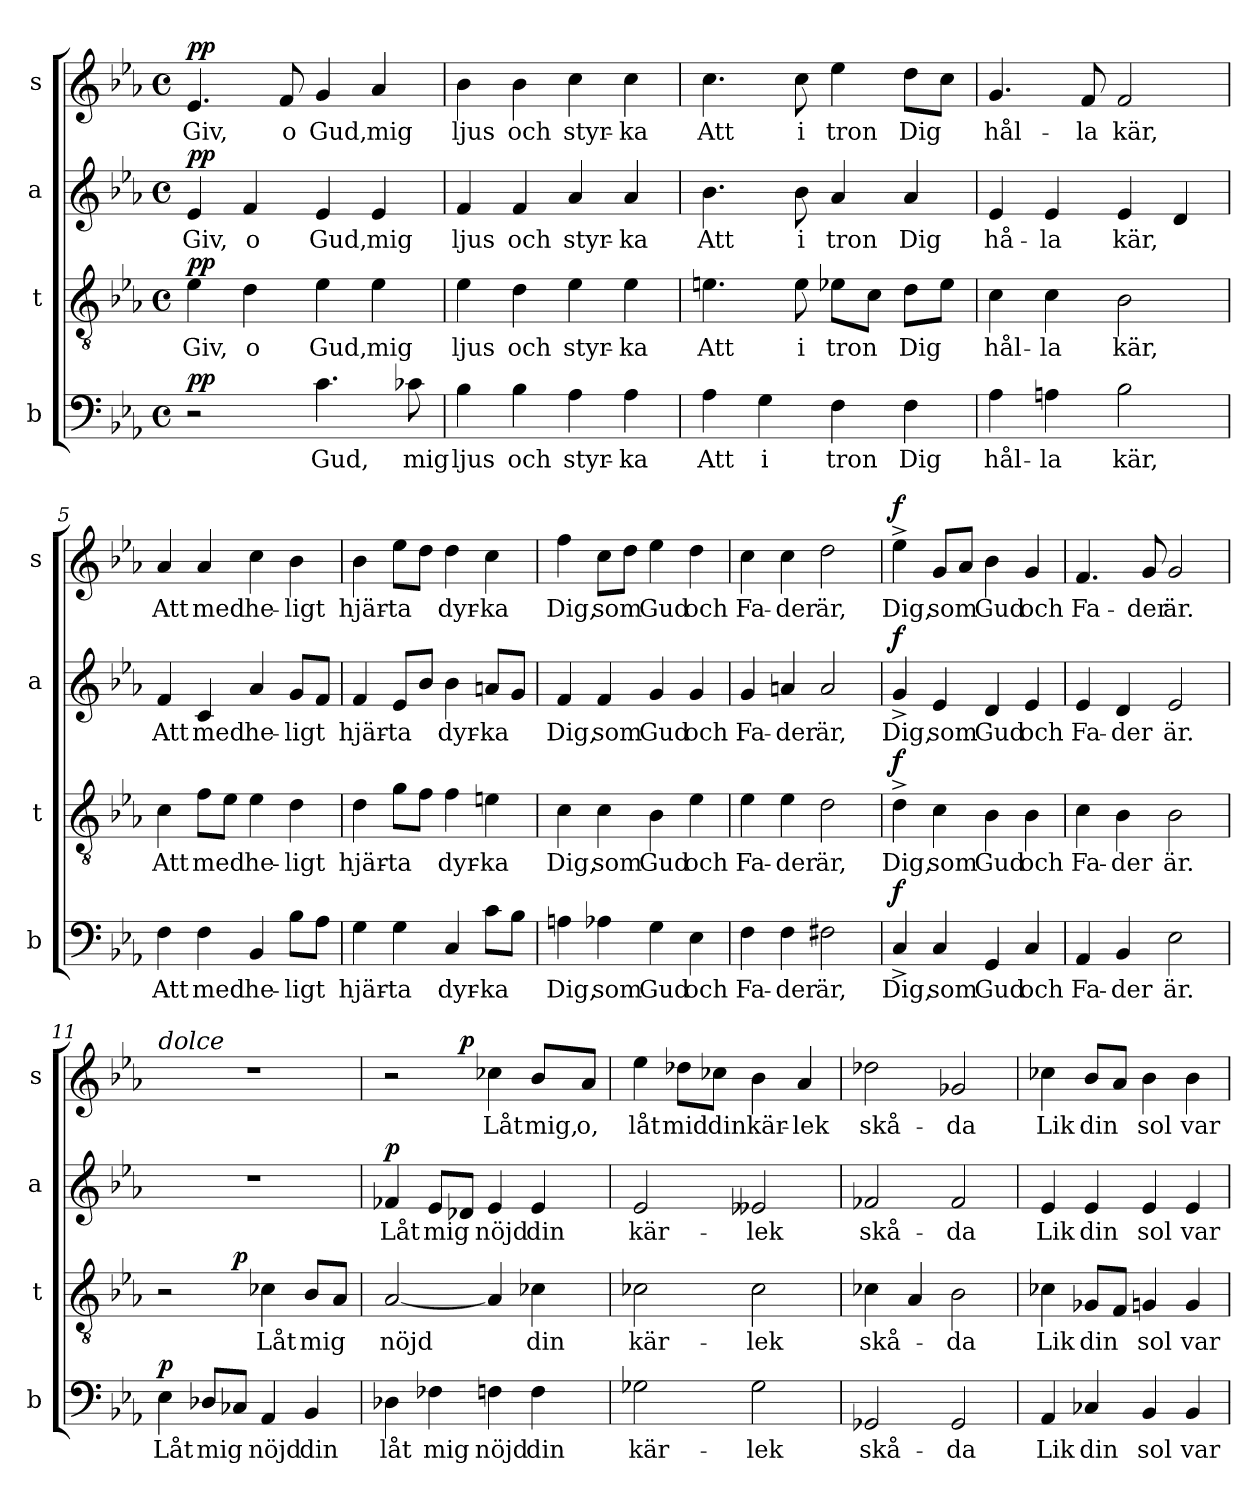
**kern	**text	**dynam	**kern	**text	**dynam	**kern	**text	**dynam	**kern	**text	**dynam
*part4	*part4	*part4	*part3	*part3	*part3	*part2	*part2	*part2	*part1	*part1	*part1
*staff4	*staff4	*staff4	*staff3	*staff3	*staff3	*staff2	*staff2	*staff2	*staff1	*staff1	*staff1
*I"b	*	*	*I"t	*	*	*I"a	*	*	*I"s	*	*
*I'b	*	*	*I't	*	*	*I'a	*	*	*I's	*	*
*clefF4	*	*	*clefGv2	*	*	*clefG2	*	*	*clefG2	*	*
*k[b-e-a-]	*	*	*k[b-e-a-]	*	*	*k[b-e-a-]	*	*	*k[b-e-a-]	*	*
*E-:	*	*	*E-:	*	*	*E-:	*	*	*E-:	*	*
*M4/4	*	*	*M4/4	*	*	*M4/4	*	*	*M4/4	*	*
*met(c)	*	*	*met(c)	*	*	*met(c)	*	*	*met(c)	*	*
=1	=1	=1	=1	=1	=1	=1	=1	=1	=1	=1	=1
!	!	!LO:DY:a	!	!	!LO:DY:a	!	!	!LO:DY:a	!	!	!LO:DY:a
2r	.	pp	4e-\	Giv,	pp	4e-/	Giv,	pp	4.e-/	Giv,	pp
.	.	.	4d\	o	.	4f/	o	.	.	.	.
.	.	.	.	.	.	.	.	.	8f/	o	.
4.c\	Gud,	.	4e-\	Gud,	.	4e-/	Gud,	.	4g/	Gud,	.
.	.	.	4e-\	mig	.	4e-/	mig	.	4a-/	mig	.
8c-X\	mig	.	.	.	.	.	.	.	.	.	.
=2	=2	=2	=2	=2	=2	=2	=2	=2	=2	=2	=2
4B-\	ljus	.	4e-\	ljus	.	4f/	ljus	.	4b-\	ljus	.
4B-\	och	.	4d\	och	.	4f/	och	.	4b-\	och	.
4A-\	styr-	.	4e-\	styr-	.	4a-/	styr-	.	4cc\	styr-	.
4A-\	-ka	.	4e-\	-ka	.	4a-/	-ka	.	4cc\	-ka	.
=3	=3	=3	=3	=3	=3	=3	=3	=3	=3	=3	=3
4A-\	Att	.	4.en\	Att	.	4.b-\	Att	.	4.cc\	Att	.
4G\	i	.	.	.	.	.	.	.	.	.	.
.	.	.	8e\	i	.	8b-\	i	.	8cc\	i	.
4F\	tron	.	8e-X\L	tron	.	4a-/	tron	.	4ee-\	tron	.
.	.	.	8c\J	.	.	.	.	.	.	.	.
4F\	Dig	.	8d\L	Dig	.	4a-/	Dig	.	8dd\L	Dig	.
.	.	.	8e-\J	.	.	.	.	.	8cc\J	.	.
=4	=4	=4	=4	=4	=4	=4	=4	=4	=4	=4	=4
4A-\	hål-	.	4c\	hål-	.	4e-/	hå-	.	4.g/	hål-	.
4An\	-la	.	4c\	-la	.	4e-/	-la	.	.	.	.
.	.	.	.	.	.	.	.	.	8f/	-la	.
2B-\	kär,	.	2B-\	kär,	.	4e-/	kär,	.	2f/	kär,	.
.	.	.	.	.	.	4d/	.	.	.	.	.
=5	=5	=5	=5	=5	=5	=5	=5	=5	=5	=5	=5
4F\	Att	.	4c\	Att	.	4f/	Att	.	4a-/	Att	.
4F\	med	.	8f\L	med	.	4c/	med	.	4a-/	med	.
.	.	.	8e-\J	.	.	.	.	.	.	.	.
4BB-/	he-	.	4e-\	he-	.	4a-/	he-	.	4cc\	he-	.
8B-\L	-ligt	.	4d\	-ligt	.	8g/L	-ligt	.	4b-\	-ligt	.
8A-\J	.	.	.	.	.	8f/J	.	.	.	.	.
!!LO:LB:g=z
=6	=6	=6	=6	=6	=6	=6	=6	=6	=6	=6	=6
4G\	hjär-	.	4d\	hjär-	.	4f/	hjär-	.	4b-\	hjär-	.
4G\	-ta	.	8g\L	-ta	.	8e-/L	-ta	.	8ee-\L	-ta	.
.	.	.	8f\J	.	.	8b-/J	.	.	8dd\J	.	.
4C/	dyr-	.	4f\	dyr-	.	4b-\	dyr-	.	4dd\	dyr-	.
8c\L	-ka	.	4en\	-ka	.	8an/L	-ka	.	4cc\	-ka	.
8B-\J	.	.	.	.	.	8g/J	.	.	.	.	.
=7	=7	=7	=7	=7	=7	=7	=7	=7	=7	=7	=7
4An\	Dig,	.	4c\	Dig,	.	4f/	Dig,	.	4ff\	Dig,	.
4A-X\	som	.	4c\	som	.	4f/	som	.	8cc\L	som	.
.	.	.	.	.	.	.	.	.	8dd\J	.	.
4G\	Gud	.	4B-\	Gud	.	4g/	Gud	.	4ee-\	Gud	.
4E-\	och	.	4e-\	och	.	4g/	och	.	4dd\	och	.
=8	=8	=8	=8	=8	=8	=8	=8	=8	=8	=8	=8
4F\	Fa-	.	4e-\	Fa-	.	4g/	Fa-	.	4cc\	Fa-	.
4F\	-der	.	4e-\	-der	.	4an/	-der	.	4cc\	-der	.
2F#X\	är,	.	2d\	är,	.	2a/	är,	.	2dd\	är,	.
=9	=9	=9	=9	=9	=9	=9	=9	=9	=9	=9	=9
!	!	!LO:DY:a	!	!	!LO:DY:a	!	!	!LO:DY:a	!	!	!LO:DY:a
4C^>/	Dig,	f	4d^>\	Dig,	f	4g^>/	Dig,	f	4ee-^>\	Dig,	f
4C/	som	.	4c\	som	.	4e-/	som	.	8g/L	som	.
.	.	.	.	.	.	.	.	.	8a-/J	.	.
4GG/	Gud	.	4B-\	Gud	.	4d/	Gud	.	4b-\	Gud	.
4C/	och	.	4B-\	och	.	4e-/	och	.	4g/	och	.
=10	=10	=10	=10	=10	=10	=10	=10	=10	=10	=10	=10
4AA-/	Fa-	.	4c\	Fa-	.	4e-/	Fa-	.	4.f/	Fa-	.
4BB-/	-der	.	4B-\	-der	.	4d/	-der	.	.	.	.
.	.	.	.	.	.	.	.	.	8g/	-der	.
2E-\	är.	.	2B-\	är.	.	2e-/	är.	.	2g/	är.	.
!!LO:LB:g=z
=11	=11	=11	=11	=11	=11	=11	=11	=11	=11	=11	=11
!	!	!	!	!	!	!	!	!	!LO:TX:a:i:t=dolce	!	!
!	!	!LO:DY:a	!	!	!	!	!	!	!	!	!
*	*	*	*^	*	*	*	*	*	*	*	*
4E-\	Låt	p	2r	4.ryy	.	.	1r	.	.	1r	.	.
8D-X/L	mig	.	.	.	.	.	.	.	.	.	.	.
!	!	!	!	!	!	!LO:DY:a	!	!	!	!	!	!
8C-X/J	.	.	.	2ryy	.	p	.	.	.	.	.	.
4AA-/	nöjd	.	4c-X\	.	Låt	.	.	.	.	.	.	.
4BB-/	din	.	8B-/L	.	mig	.	.	.	.	.	.	.
.	.	.	8A-/J	8ryy	.	.	.	.	.	.	.	.
=12	=12	=12	=12	=12	=12	=12	=12	=12	=12	=12	=12	=12
!	!	!	!	!	!	!	!	!	!LO:DY:a	!	!	!
*	*	*	*v	*v	*	*	*	*	*	*^	*	*
4D-X\	låt	.	[2A-/	nöjd	.	4f-X/	Låt	p	2r	4.ryy	.	.
4F-X\	mig	.	.	.	.	8e-/L	mig	.	.	.	.	.
!	!	!	!	!	!	!	!	!	!	!	!	!LO:DY:a
.	.	.	.	.	.	8d-X/J	.	.	.	2ryy	.	p
4Fn\	nöjd	.	4A-/]	.	.	4e-/	nöjd	.	4cc-X\	.	Låt	.
4F\	din	.	4c-X\	din	.	4e-/	din	.	8b-/L	.	mig,	.
.	.	.	.	.	.	.	.	.	8a-/J	8ryy	o,	.
*	*	*	*	*	*	*	*	*	*v	*v	*	*
=13	=13	=13	=13	=13	=13	=13	=13	=13	=13	=13	=13
2G-X\	kär-	.	2c-X\	kär-	.	2e-/	kär-	.	4ee-\	låt	.
.	.	.	.	.	.	.	.	.	8dd-X\L	mid	.
.	.	.	.	.	.	.	.	.	8cc-X\J	din	.
2G-\	-lek	.	2c-\	-lek	.	2e--X/	-lek	.	4b-\	kär-	.
.	.	.	.	.	.	.	.	.	4a-/	-lek	.
=14	=14	=14	=14	=14	=14	=14	=14	=14	=14	=14	=14
2GG-X/	skå-	.	4c-X\	skå-	.	2f-X/	skå-	.	2dd-X\	skå-	.
.	.	.	4A-/	.	.	.	.	.	.	.	.
2GG-/	-da	.	2B-\	-da	.	2f-/	-da	.	2g-X/	-da	.
=15	=15	=15	=15	=15	=15	=15	=15	=15	=15	=15	=15
4AA-/	Lik	.	4c-X\	Lik	.	4e-/	Lik	.	4cc-X\	Lik	.
4C-X/	din	.	8G-X/L	din	.	4e-/	din	.	8b-/L	din	.
.	.	.	8F/J	.	.	.	.	.	8a-/J	.	.
4BB-/	sol	.	4Gn/	sol	.	4e-/	sol	.	4b-\	sol	.
4BB-/	var	.	4G/	var	.	4e-/	var	.	4b-\	var	.
=	=	=	=	=	=	=	=	=	=	=	=
*-	*-	*-	*-	*-	*-	*-	*-	*-	*-	*-	*-
